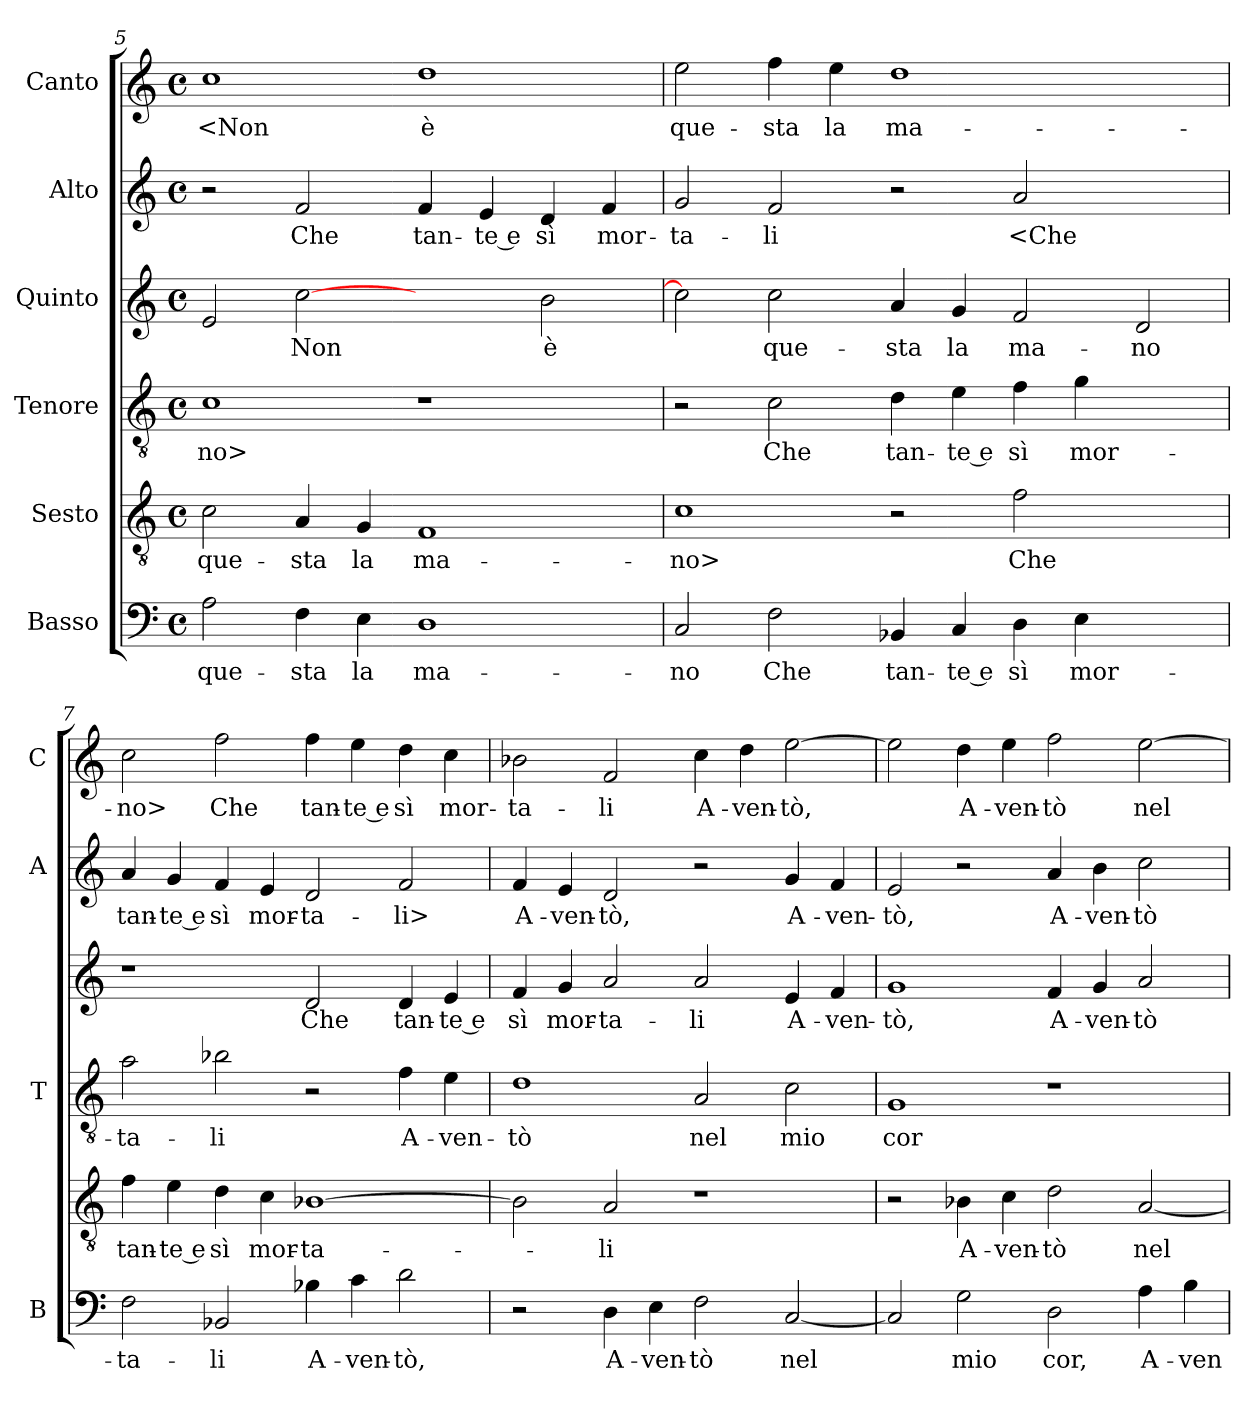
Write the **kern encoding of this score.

**kern	**text	**kern	**text	**kern	**text	**kern	**text	**kern	**text	**kern	**text
*part6	*part6	*part5	*part5	*part4	*part4	*part3	*part3	*part2	*part2	*part1	*part1
*staff6	*staff6	*staff5	*staff5	*staff4	*staff4	*staff3	*staff3	*staff2	*staff2	*staff1	*staff1
*I"Basso	*	*I"Sesto	*	*I"Tenore	*	*I"Quinto	*	*I"Alto	*	*I"Canto	*
*I'B	*	*	*	*I'T	*	*	*	*I'A	*	*I'C	*
*clefF4	*	*clefGv2	*	*clefGv2	*	*clefG2	*	*clefG2	*	*clefG2	*
*k[]	*	*k[]	*	*k[]	*	*k[]	*	*k[]	*	*k[]	*
*C:	*	*C:	*	*C:	*	*C:	*	*C:	*	*C:	*
*M4/4	*	*M4/4	*	*M4/4	*	*M4/4	*	*M4/4	*	*M4/4	*
*met(c)	*	*met(c)	*	*met(c)	*	*met(c)	*	*met(c)	*	*met(c)	*
=5	=5	=5	=5	=5	=5	=5	=5	=5	=5	=5	=5
2A	que-	2c	que-	1c	-no>	2e	.	2r	.	1cc	<Non
4F	-sta	4A	-sta	.	.	[2cc	Non	2f	Che	.	.
4E	la	4G	la	.	.	.	.	.	.	.	.
1D	ma-	1F	ma-	1r	.	2ryy	.	4f	tan-	1dd	è
.	.	.	.	.	.	.	.	4e	-te e	.	.
.	.	.	.	.	.	2b	è	4d	sì	.	.
.	.	.	.	.	.	.	.	4f	mor-	.	.
=6	=6	=6	=6	=6	=6	=6	=6	=6	=6	=6	=6
2C	-no	1c	-no>	2r	.	2cc]	.	2g	-ta-	2ee	que-
2F	Che	.	.	2c	Che	2cc	que-	2f	-li	4ff	-sta
.	.	.	.	.	.	.	.	.	.	4ee	la
4BB-X	tan-	2r	.	4d	tan-	4a	-sta	2r	.	1dd	ma-
4C	-te e	.	.	4e	-te e	4g	la	.	.	.	.
4D	sì	2f	Che	4f	sì	2f	ma-	2a	<Che	.	.
4E	mor-	.	.	4g	mor-	.	.	.	.	.	.
2ryy	.	2ryy	.	2ryy	.	2d	-no	2ryy	.	2ryy	.
=7	=7	=7	=7	=7	=7	=7	=7	=7	=7	=7	=7
2F	-ta-	4f	tan-	2a	-ta-	1r	.	4a	tan-	2cc	-no>
.	.	4e	-te e	.	.	.	.	4g	-te e	.	.
2BB-X	-li	4d	sì	2b-X	-li	.	.	4f	sì	2ff	Che
.	.	4c	mor-	.	.	.	.	4e	mor-	.	.
4B-X	A-	[1B-X	-ta-	2r	.	2d	Che	2d	-ta-	4ff	tan-
4c	-ven-	.	.	.	.	.	.	.	.	4ee	-te e
2d	-tò,	.	.	4f	A-	4d	tan-	2f	-li>	4dd	sì
.	.	.	.	4e	-ven-	4e	-te e	.	.	4cc	mor-
=8	=8	=8	=8	=8	=8	=8	=8	=8	=8	=8	=8
2r	.	2B-]	.	1d	-tò	4f	sì	4f	A-	2b-X	-ta-
.	.	.	.	.	.	4g	mor-	4e	-ven-	.	.
4D	A-	2A	-li	.	.	2a	-ta-	2d	-tò,	2f	-li
4E	-ven-	.	.	.	.	.	.	.	.	.	.
2F	-tò	1r	.	2A	nel	2a	-li	2r	.	4cc	A-
.	.	.	.	.	.	.	.	.	.	4dd	-ven-
[2C	nel	.	.	2c	mio	4e	A-	4g	A-	[2ee	-tò,
.	.	.	.	.	.	4f	-ven-	4f	-ven-	.	.
=9	=9	=9	=9	=9	=9	=9	=9	=9	=9	=9	=9
2C]	.	2r	.	1G	cor	1g	-tò,	2e	-tò,	2ee]	.
2G	mio	4B-X	A-	.	.	.	.	2r	.	4dd	A-
.	.	4c	-ven-	.	.	.	.	.	.	4ee	-ven-
2D	cor,	2d	-tò	1r	.	4f	A-	4a	A-	2ff	-tò
.	.	.	.	.	.	4g	-ven-	4b	-ven-	.	.
4A	A-	[2A	nel	.	.	2a	-tò	2cc	-tò	[2ee	nel
4B	-ven-	.	.	.	.	.	.	.	.	.	.
=	=	=	=	=	=	=	=	=	=	=	=
*-	*-	*-	*-	*-	*-	*-	*-	*-	*-	*-	*-
